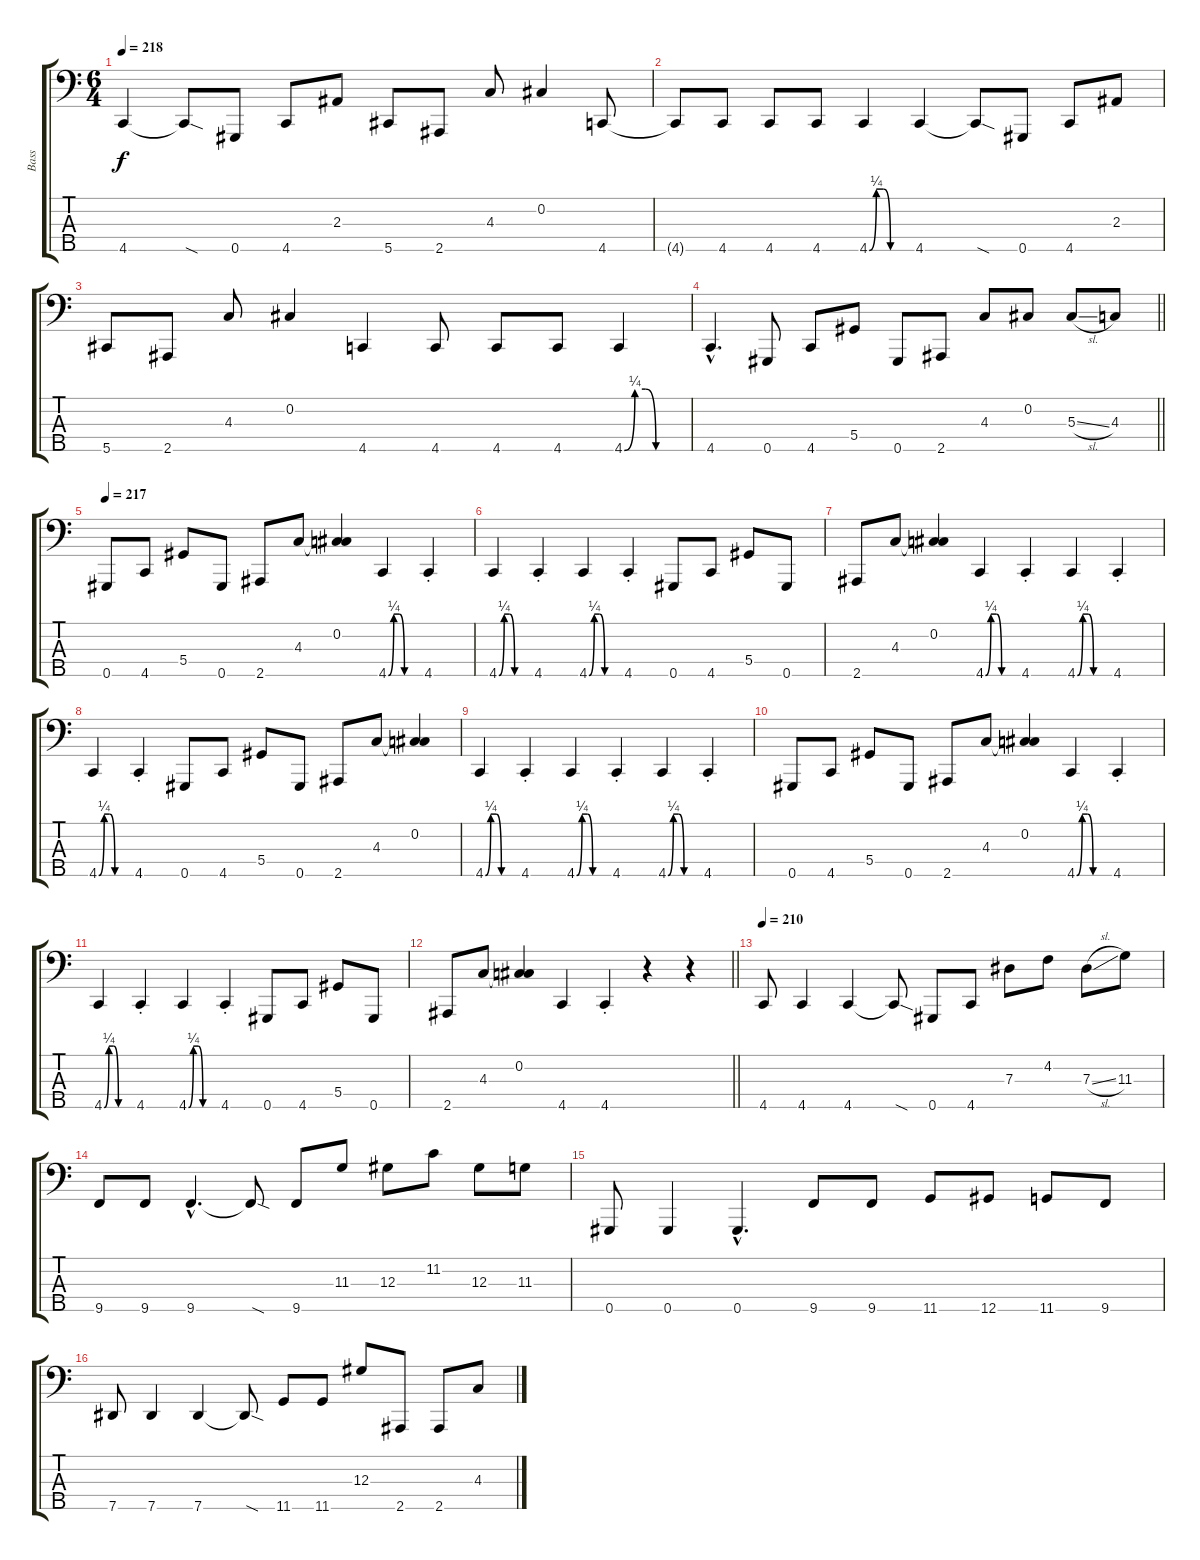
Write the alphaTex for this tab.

\track ("Bass" "Bass") {instrument electricbasspick}
\staff {score tabs}
\tuning (Eb2 Db2 Ab1 Eb1 Ab0) {hide}
\ts (6 4)
\tempo 218
\clef f4
\ks c
4.5.4{dy f} 4.5{sod t}.8 0.5.8 4.5.8 2.3.8 5.5.8 2.5.8 4.3.8 0.2.4 4.5.8 |
4.5{t}.8 4.5.8 4.5.8 4.5.8 4.5{be (custom 0 0 10 1 20 1 30 0 60 0)}.4 4.5.4 4.5{sod t}.8 0.5.8 4.5.8 2.3.8 |
5.5.8 2.5.8 4.3.8 0.2.4 4.5.4 4.5.8 4.5.8 4.5.8 4.5{be (custom 0 0 10 1 20 1 30 0 60 0)}.4 |
\barLineRight lightlight
4.5{hac}.4{d} 0.5.8 4.5.8 5.4.8 0.5.8 2.5.8 4.3.8 0.2.8 5.3{sl}.8 4.3.8 |
\section ("" "")
\tempo 217
0.5.8 4.5.8 5.4.8 0.5.8 2.5.8 4.3.8 (0.2 4.3{t}).4 4.5{be (custom 0 0 10 1 20 1 30 0 60 0)}.4 4.5{st}.4 |
4.5{be (custom 0 0 10 1 20 1 30 0 60 0)}.4 4.5{st}.4 4.5{be (custom 0 0 10 1 20 1 30 0 60 0)}.4 4.5{st}.4 0.5.8 4.5.8 5.4.8 0.5.8 |
2.5.8 4.3.8 (0.2 4.3{t}).4 4.5{be (custom 0 0 10 1 20 1 30 0 60 0)}.4 4.5{st}.4 4.5{be (custom 0 0 10 1 20 1 30 0 60 0)}.4 4.5{st}.4 |
4.5{be (custom 0 0 10 1 20 1 30 0 60 0)}.4 4.5{st}.4 0.5.8 4.5.8 5.4.8 0.5.8 2.5.8 4.3.8 (0.2 4.3{t}).4 |
4.5{be (custom 0 0 10 1 20 1 30 0 60 0)}.4 4.5{st}.4 4.5{be (custom 0 0 10 1 20 1 30 0 60 0)}.4 4.5{st}.4 4.5{be (custom 0 0 10 1 20 1 30 0 60 0)}.4 4.5{st}.4 |
0.5.8 4.5.8 5.4.8 0.5.8 2.5.8 4.3.8 (0.2 4.3{t}).4 4.5{be (custom 0 0 10 1 20 1 30 0 60 0)}.4 4.5{st}.4 |
4.5{be (custom 0 0 10 1 20 1 30 0 60 0)}.4 4.5{st}.4 4.5{be (custom 0 0 10 1 20 1 30 0 60 0)}.4 4.5{st}.4 0.5.8 4.5.8 5.4.8 0.5.8 |
\barLineRight lightlight
2.5.8 4.3.8 (0.2 4.3{t}).4 4.5.4 4.5{st}.4 r.4 r.4 |
\section ("" "")
\tempo 210
4.5.8 4.5.4 4.5.4 4.5{sod t}.8 0.5.8 4.5.8 7.3.8 4.2.8 7.3{sl}.8 11.3.8 |
9.5.8 9.5.8 9.5{hac}.4{d} 9.5{sod t}.8 9.5.8 11.3.8 12.3.8 11.2.8 12.3.8 11.3.8 |
0.5.8 0.5.4 0.5{hac}.4{d} 9.5.8 9.5.8 11.5.8 12.5.8 11.5.8 9.5.8 |
7.5.8 7.5.4 7.5.4 7.5{sod t}.8 11.5.8 11.5.8 12.3.8 2.5.8 2.5.8 4.3.8
